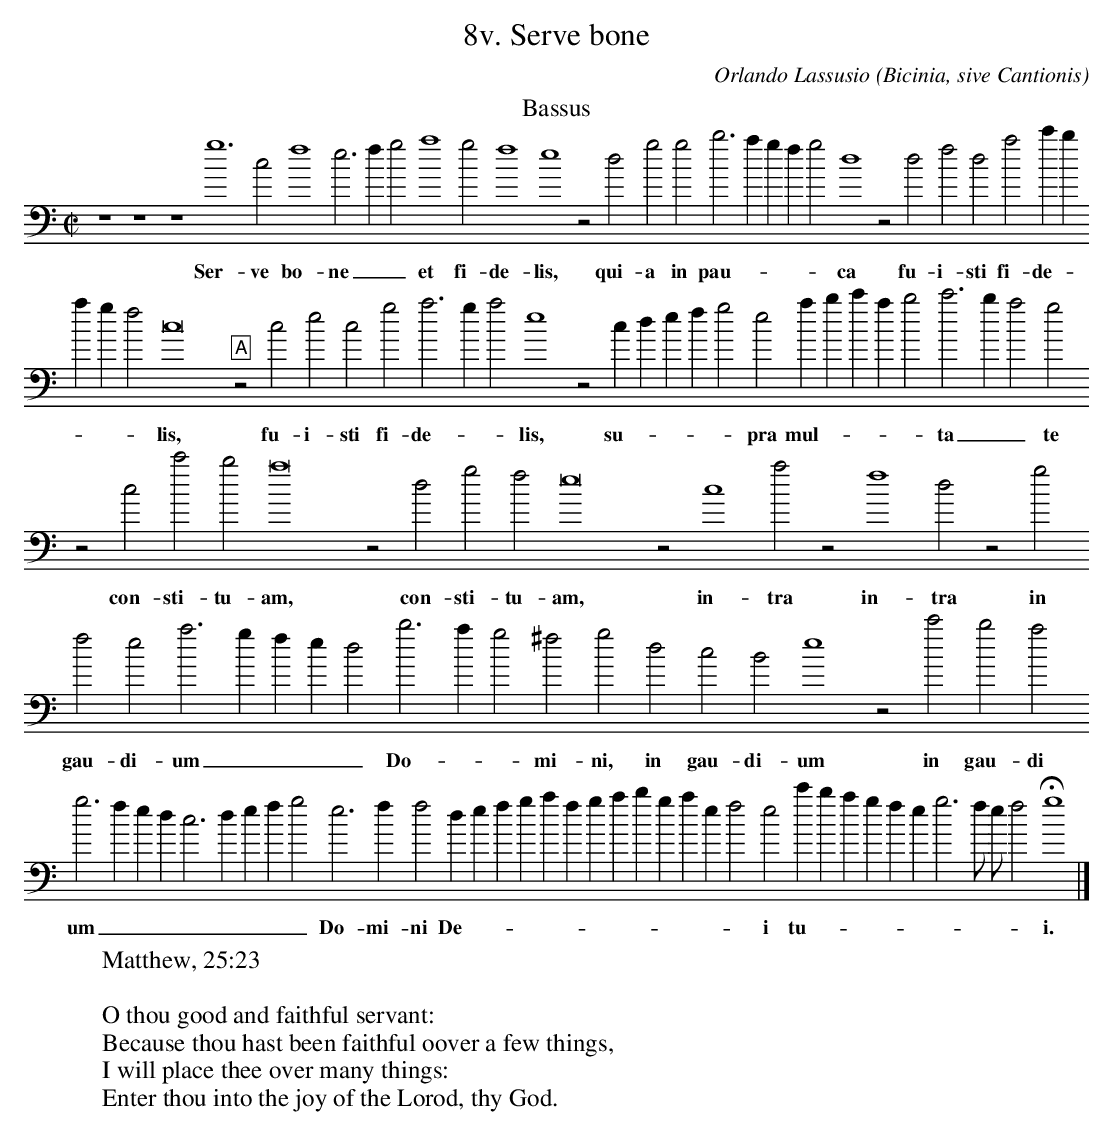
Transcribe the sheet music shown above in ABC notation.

X:1
T:8v. Serve bone
C:Orlando Lassusio
O: Bicinia, sive Cantionis
M:C|
L:1/4
K:G mixolydian bass
T:Bassus
z4 z4 z4 g6 c2 f4 e3 f g2 a4 g2 f4 e4 z2 d2 g2 g2 b3 a g f g2 d4 z2 d2 f2 d2 a2 c' b
w:Ser- ve bo- ne _ _ et fi- de- lis, qui- a in pau- - - - - ca fu- i- sti fi- de- -
a g f2 c8 "A"z2 c2 e2 c2 g2 a3 g a2 e4 z2 c d e f g2 e2 a b c' a b2 c'3 b a2 g2
w:- - - lis,  fu- i- sti fi- de- - - lis, su- - - - - pra mul- - - - - ta _ _ te
z2 c2 c'2 b2 a8 z2 d2 g2 f2 e8 z2 c4 a2 z2 f4 d2 z2 g2 f2 e2 a3 g f e d2 b3 a g2 ^f2 g2 d2 c2 B2 e4 z2 c'2 b2 a2
w:con- sti- tu- am,  con- sti- tu- am,  in- tra in- tra in gau- di- um _ _ _ _ Do- - - mi- ni, in gau- di- um in gau- di
g3 f e d c3 d e f g2 e3 f f2 d e f g a f g a b g a e f2 e2 c' b a g f e g3 f/ e/ f2 Hg4 |]
w:um _ _ _ _ _ _ _ _ Do- mi- ni De- - - - - - - - - - - - - i tu- - - - - - - - - - i.
W:Matthew, 25:23
W:
W: O thou good and faithful servant:
W: Because thou hast been faithful oover a few things,
W: I will place thee over many things:
W: Enter thou into the joy of the Lorod, thy God.
